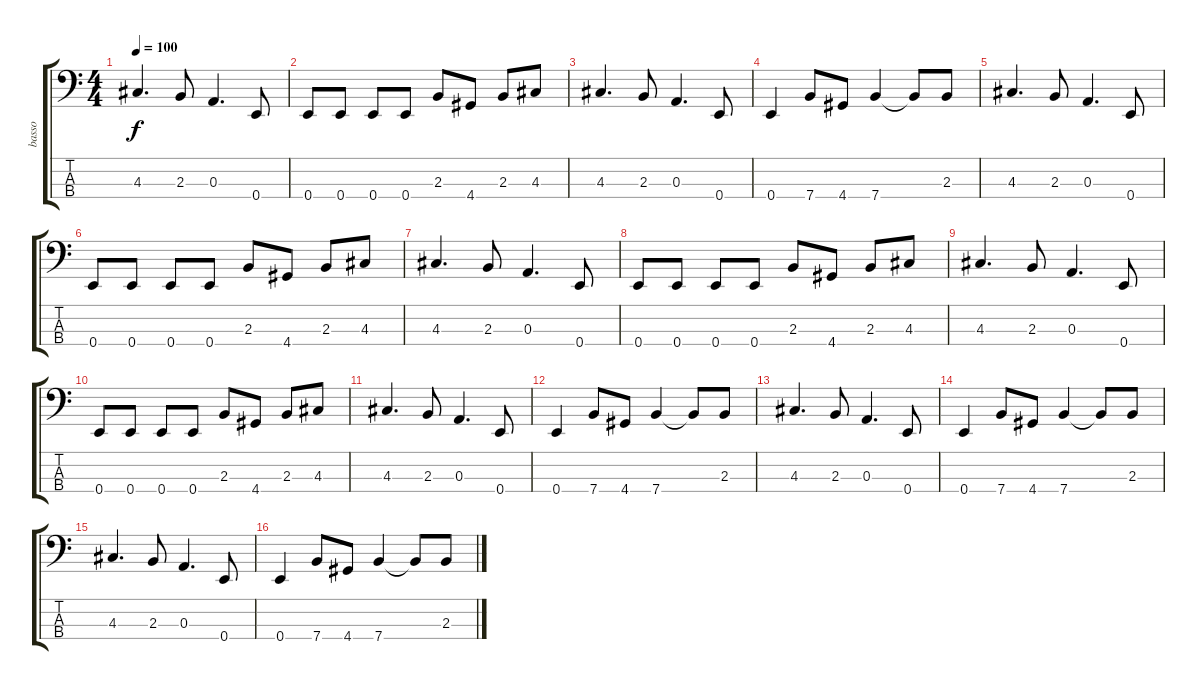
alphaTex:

\track ("basso" "basso") {instrument electricbassfinger}
\staff {score tabs}
\tuning (G2 D2 A1 E1) {hide}
\ts (4 4)
\tempo 100
\clef f4
\ks c
4.3.4{d dy f} 2.3.8 0.3.4{d} 0.4.8 |
0.4.8 0.4.8 0.4.8 0.4.8 2.3.8 4.4.8 2.3.8 4.3.8 |
4.3.4{d} 2.3.8 0.3.4{d} 0.4.8 |
0.4.4 7.4.8 4.4.8 7.4.4 7.4{t}.8 2.3.8 |
4.3.4{d} 2.3.8 0.3.4{d} 0.4.8 |
0.4.8 0.4.8 0.4.8 0.4.8 2.3.8 4.4.8 2.3.8 4.3.8 |
4.3.4{d} 2.3.8 0.3.4{d} 0.4.8 |
0.4.8 0.4.8 0.4.8 0.4.8 2.3.8 4.4.8 2.3.8 4.3.8 |
4.3.4{d} 2.3.8 0.3.4{d} 0.4.8 |
0.4.8 0.4.8 0.4.8 0.4.8 2.3.8 4.4.8 2.3.8 4.3.8 |
4.3.4{d} 2.3.8 0.3.4{d} 0.4.8 |
0.4.4 7.4.8 4.4.8 7.4.4 7.4{t}.8 2.3.8 |
4.3.4{d} 2.3.8 0.3.4{d} 0.4.8 |
0.4.4 7.4.8 4.4.8 7.4.4 7.4{t}.8 2.3.8 |
4.3.4{d} 2.3.8 0.3.4{d} 0.4.8 |
0.4.4 7.4.8 4.4.8 7.4.4 7.4{t}.8 2.3.8
